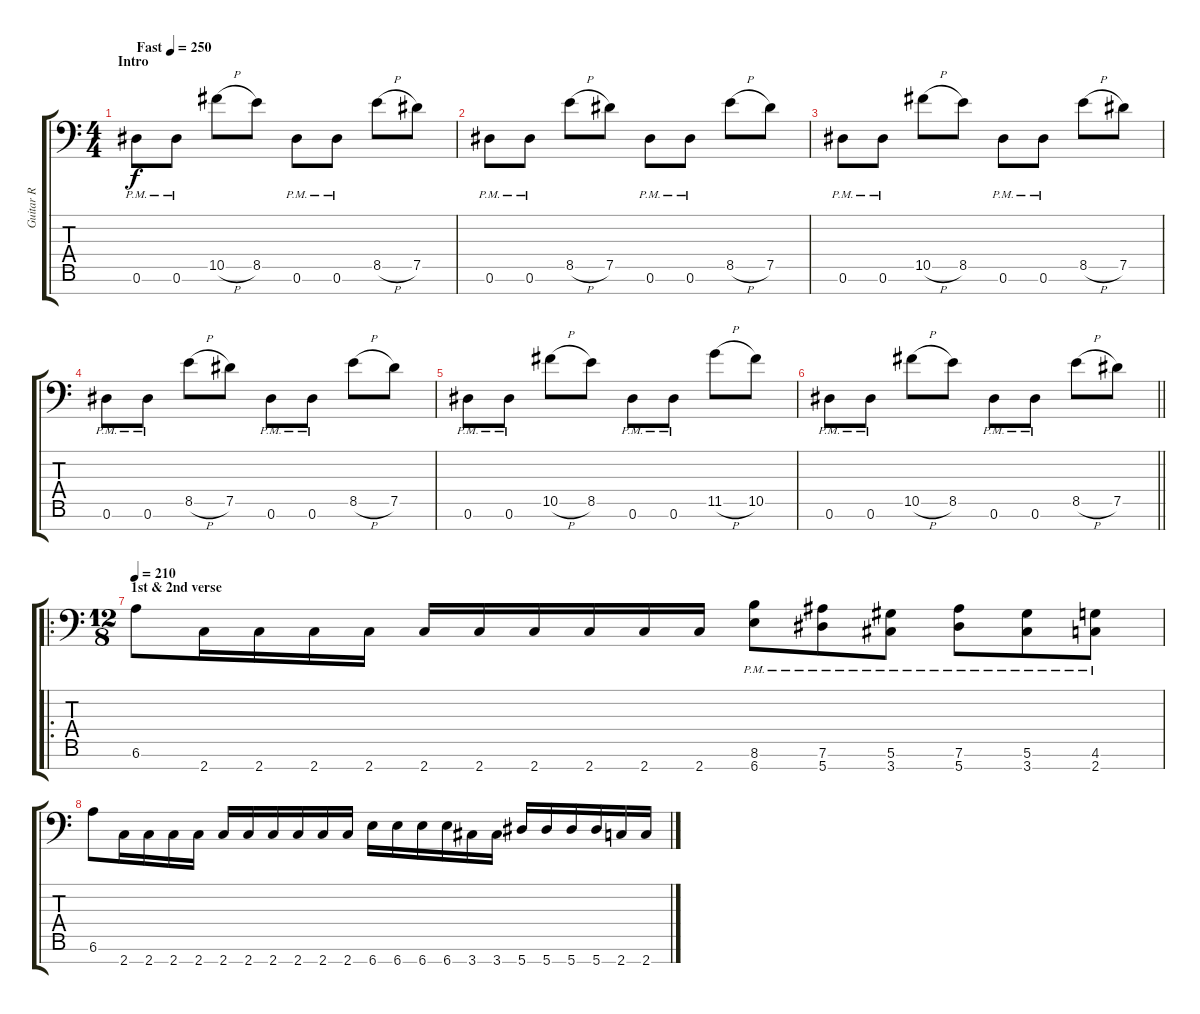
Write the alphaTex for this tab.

\track ("Guitar R" "Guitar R") {instrument distortionguitar}
\staff {score tabs}
\tuning (Eb4 Bb3 Gb3 Db3 Ab2 Eb2 Bb1) {hide}
\ts (4 4)
\section ("" "Intro")
\tempo (250 "Fast")
\clef f4
\ks c
0.6{pm}.8{dy f instrument distortionguitar} 0.6{pm}.8 10.5{h}.8 8.5.8 0.6{pm}.8 0.6{pm}.8 8.5{h}.8 7.5.8 |
0.6{pm}.8 0.6{pm}.8 8.5{h}.8 7.5.8 0.6{pm}.8 0.6{pm}.8 8.5{h}.8 7.5.8 |
0.6{pm}.8 0.6{pm}.8 10.5{h}.8 8.5.8 0.6{pm}.8 0.6{pm}.8 8.5{h}.8 7.5.8 |
0.6{pm}.8 0.6{pm}.8 8.5{h}.8 7.5.8 0.6{pm}.8 0.6{pm}.8 8.5{h}.8 7.5.8 |
0.6{pm}.8 0.6{pm}.8 10.5{h}.8 8.5.8 0.6{pm}.8 0.6{pm}.8 11.5{h}.8 10.5.8 |
\barLineRight lightlight
0.6{pm}.8 0.6{pm}.8 10.5{h}.8 8.5.8 0.6{pm}.8 0.6{pm}.8 8.5{h}.8 7.5.8 |
\ro
\ts (12 8)
\section ("" "1st & 2nd verse")
\tempo 210
6.6.8 2.7.16 2.7.16 2.7.16 2.7.16 2.7.16 2.7.16 2.7.16 2.7.16 2.7.16 2.7.16 (8.6{pm} 6.7{pm}).8 (7.6{pm} 5.7{pm}).8 (5.6{pm} 3.7{pm}).8 (7.6{pm} 5.7{pm}).8 (5.6{pm} 3.7{pm}).8 (4.6{pm} 2.7{pm}).8 |
6.6.8 2.7.16 2.7.16 2.7.16 2.7.16 2.7.16 2.7.16 2.7.16 2.7.16 2.7.16 2.7.16 6.7.16 6.7.16 6.7.16 6.7.16 3.7.16 3.7.16 5.7.16 5.7.16 5.7.16 5.7.16 2.7.16 2.7.16
